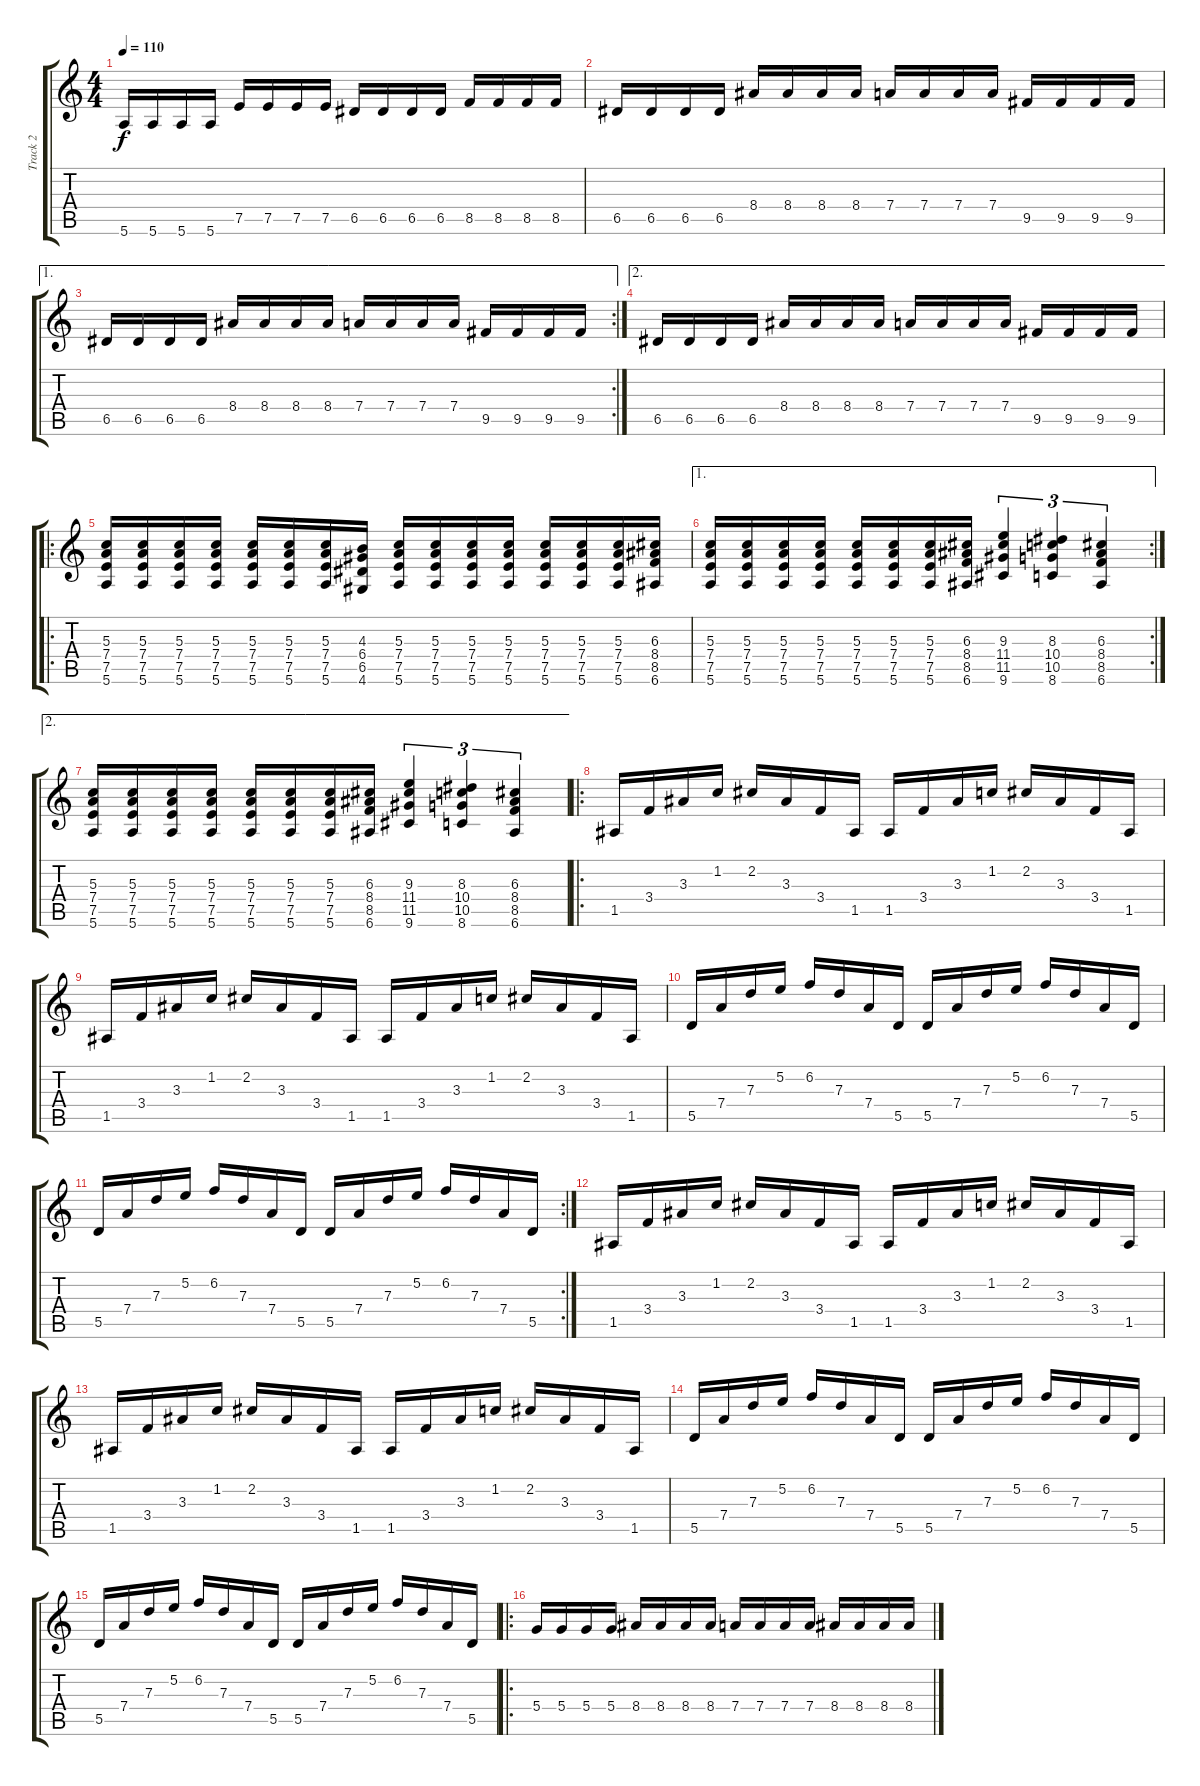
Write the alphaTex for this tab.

\track ("Track 2" "Track 2") {instrument overdrivenguitar}
\staff {score tabs}
\tuning (E4 B3 G3 D3 A2 E2) {hide}
\ts (4 4)
\tempo 110
\clef g2
\ks c
5.6.16{dy f} 5.6.16 5.6.16 5.6.16 7.5.16 7.5.16 7.5.16 7.5.16 6.5.16 6.5.16 6.5.16 6.5.16 8.5.16 8.5.16 8.5.16 8.5.16 |
6.5.16 6.5.16 6.5.16 6.5.16 8.4.16 8.4.16 8.4.16 8.4.16 7.4.16 7.4.16 7.4.16 7.4.16 9.5.16 9.5.16 9.5.16 9.5.16 |
\ae 1
\rc 2
6.5.16 6.5.16 6.5.16 6.5.16 8.4.16 8.4.16 8.4.16 8.4.16 7.4.16 7.4.16 7.4.16 7.4.16 9.5.16 9.5.16 9.5.16 9.5.16 |
\ae 2
6.5.16 6.5.16 6.5.16 6.5.16 8.4.16 8.4.16 8.4.16 8.4.16 7.4.16 7.4.16 7.4.16 7.4.16 9.5.16 9.5.16 9.5.16 9.5.16 |
\ro
(5.3 7.4 7.5 5.6).16 (5.3 7.4 7.5 5.6).16 (5.3 7.4 7.5 5.6).16 (5.3 7.4 7.5 5.6).16 (5.3 7.4 7.5 5.6).16 (5.3 7.4 7.5 5.6).16 (5.3 7.4 7.5 5.6).16 (4.3 6.4 6.5 4.6).16 (5.3 7.4 7.5 5.6).16 (5.3 7.4 7.5 5.6).16 (5.3 7.4 7.5 5.6).16 (5.3 7.4 7.5 5.6).16 (5.3 7.4 7.5 5.6).16 (5.3 7.4 7.5 5.6).16 (5.3 7.4 7.5 5.6).16 (6.3 8.4 8.5 6.6).16 |
\ae 1
\rc 2
(5.3 7.4 7.5 5.6).16 (5.3 7.4 7.5 5.6).16 (5.3 7.4 7.5 5.6).16 (5.3 7.4 7.5 5.6).16 (5.3 7.4 7.5 5.6).16 (5.3 7.4 7.5 5.6).16 (5.3 7.4 7.5 5.6).16 (6.3 8.4 8.5 6.6).16 (9.3 11.4 11.5 9.6).4{tu (3 2)} (8.3 10.4 10.5 8.6).4{tu (3 2)} (6.3 8.4 8.5 6.6).4{tu (3 2)} |
\ae 2
(5.3 7.4 7.5 5.6).16 (5.3 7.4 7.5 5.6).16 (5.3 7.4 7.5 5.6).16 (5.3 7.4 7.5 5.6).16 (5.3 7.4 7.5 5.6).16 (5.3 7.4 7.5 5.6).16 (5.3 7.4 7.5 5.6).16 (6.3 8.4 8.5 6.6).16 (9.3 11.4 11.5 9.6).4{tu (3 2)} (8.3 10.4 10.5 8.6).4{tu (3 2)} (6.3 8.4 8.5 6.6).4{tu (3 2)} |
\ro
1.5.16 3.4.16 3.3.16 1.2.16 2.2.16 3.3.16 3.4.16 1.5.16 1.5.16 3.4.16 3.3.16 1.2.16 2.2.16 3.3.16 3.4.16 1.5.16 |
1.5.16 3.4.16 3.3.16 1.2.16 2.2.16 3.3.16 3.4.16 1.5.16 1.5.16 3.4.16 3.3.16 1.2.16 2.2.16 3.3.16 3.4.16 1.5.16 |
5.5.16 7.4.16 7.3.16 5.2.16 6.2.16 7.3.16 7.4.16 5.5.16 5.5.16 7.4.16 7.3.16 5.2.16 6.2.16 7.3.16 7.4.16 5.5.16 |
\rc 2
5.5.16 7.4.16 7.3.16 5.2.16 6.2.16 7.3.16 7.4.16 5.5.16 5.5.16 7.4.16 7.3.16 5.2.16 6.2.16 7.3.16 7.4.16 5.5.16 |
1.5.16 3.4.16 3.3.16 1.2.16 2.2.16 3.3.16 3.4.16 1.5.16 1.5.16 3.4.16 3.3.16 1.2.16 2.2.16 3.3.16 3.4.16 1.5.16 |
1.5.16 3.4.16 3.3.16 1.2.16 2.2.16 3.3.16 3.4.16 1.5.16 1.5.16 3.4.16 3.3.16 1.2.16 2.2.16 3.3.16 3.4.16 1.5.16 |
5.5.16 7.4.16 7.3.16 5.2.16 6.2.16 7.3.16 7.4.16 5.5.16 5.5.16 7.4.16 7.3.16 5.2.16 6.2.16 7.3.16 7.4.16 5.5.16 |
5.5.16 7.4.16 7.3.16 5.2.16 6.2.16 7.3.16 7.4.16 5.5.16 5.5.16 7.4.16 7.3.16 5.2.16 6.2.16 7.3.16 7.4.16 5.5.16 |
\ro
5.4.16 5.4.16 5.4.16 5.4.16 8.4.16 8.4.16 8.4.16 8.4.16 7.4.16 7.4.16 7.4.16 7.4.16 8.4.16 8.4.16 8.4.16 8.4.16
